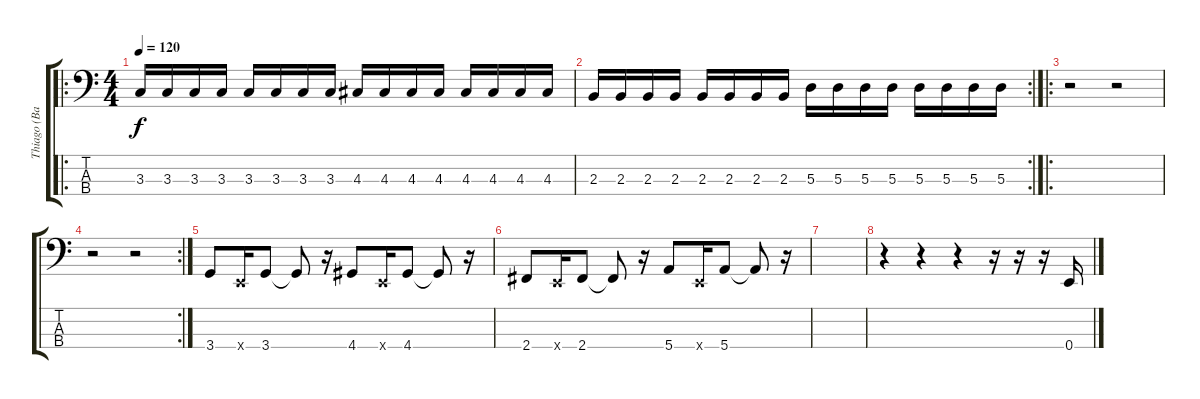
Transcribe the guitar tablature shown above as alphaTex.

\track ("Thiago (Baixo)" "Thiago (Ba") {instrument electricbasspick}
\staff {score tabs}
\tuning (G2 D2 A1 E1) {hide}
\ro
\ts (4 4)
\tempo 120
\clef f4
\ks c
3.3.16{dy f} 3.3.16 3.3.16 3.3.16 3.3.16 3.3.16 3.3.16 3.3.16 4.3.16 4.3.16 4.3.16 4.3.16 4.3.16 4.3.16 4.3.16 4.3.16 |
\rc 2
2.3.16 2.3.16 2.3.16 2.3.16 2.3.16 2.3.16 2.3.16 2.3.16 5.3.16 5.3.16 5.3.16 5.3.16 5.3.16 5.3.16 5.3.16 5.3.16 |
\ro
r.2 r.2 |
\rc 2
r.2 r.2 |
3.4.8 0.4{x}.16 3.4.8 3.4{t}.8 r.16 4.4.8 0.4{x}.16 4.4.8 4.4{t}.8 r.16 |
2.4.8 0.4{x}.16 2.4.8 2.4{t}.8 r.16 5.4.8 0.4{x}.16 5.4.8 5.4{t}.8 r.16 |
|
r.4 r.4 r.4 r.16 r.16 r.16 0.4.16
